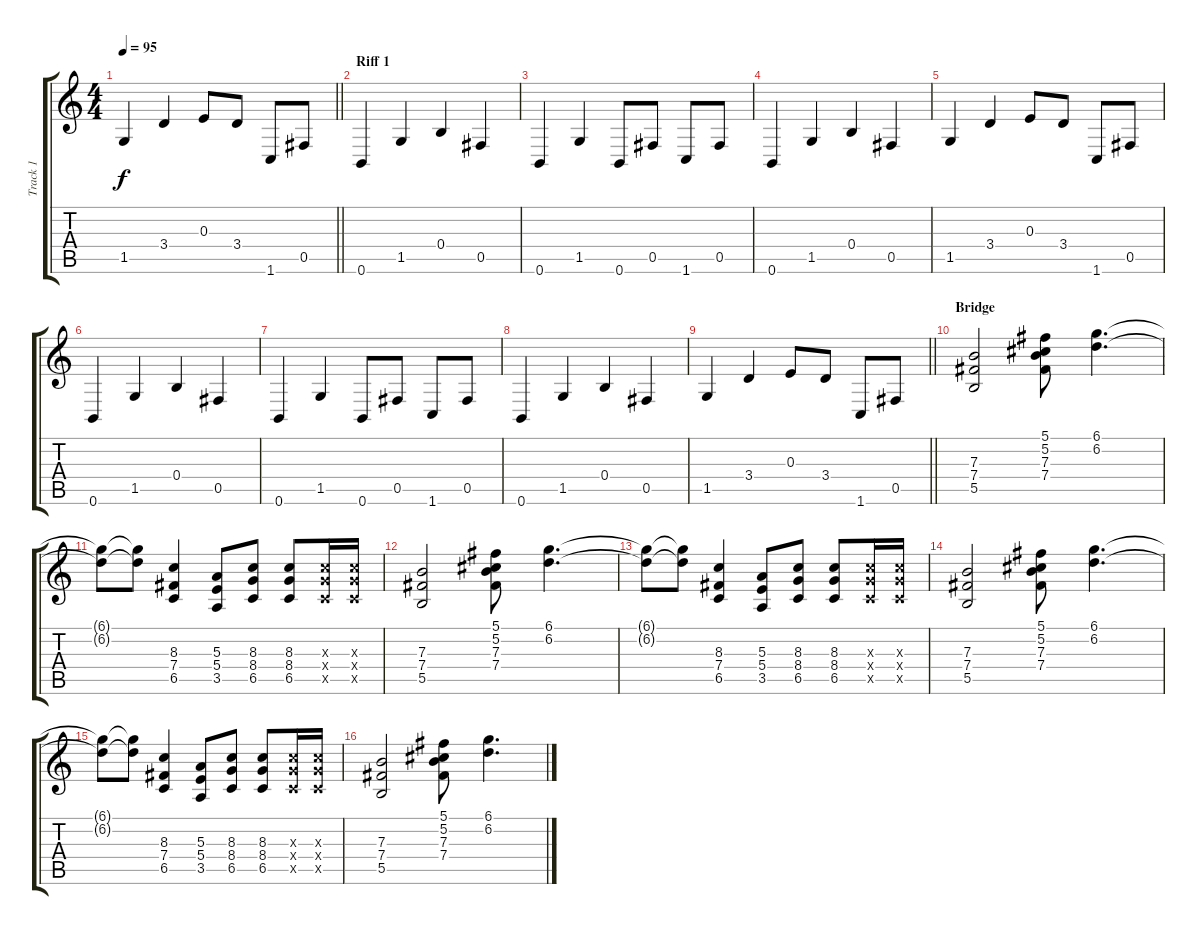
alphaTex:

\track ("Track 1" "Track 1") {instrument overdrivenguitar}
\staff {score tabs}
\tuning (Db4 Ab3 E3 B2 Gb2 B1) {hide}
\ts (4 4)
\tempo 95
\clef g2
\barLineRight lightlight
\ks c
1.5.4{dy f} 3.4.4 0.3.8 3.4.8 1.6.8 0.5.8 |
\section ("" "Riff 1")
0.6.4 1.5.4 0.4.4 0.5.4 |
0.6.4 1.5.4 0.6.8 0.5.8 1.6.8 0.5.8 |
0.6.4 1.5.4 0.4.4 0.5.4 |
1.5.4 3.4.4 0.3.8 3.4.8 1.6.8 0.5.8 |
0.6.4 1.5.4 0.4.4 0.5.4 |
0.6.4 1.5.4 0.6.8 0.5.8 1.6.8 0.5.8 |
0.6.4 1.5.4 0.4.4 0.5.4 |
\barLineRight lightlight
1.5.4 3.4.4 0.3.8 3.4.8 1.6.8 0.5.8 |
\section ("" "Bridge")
(7.3 7.4 5.5).2 (5.1 5.2 7.3 7.4).8 (6.1 6.2).4{d} |
(6.1{t} 6.2{t}).8 (6.1{t} 6.2{t}).8 (8.3 7.4 6.5).4 (5.3 5.4 3.5).8 (8.3 8.4 6.5).8 (8.3 8.4 6.5).8 (8.3{x} 8.4{x} 6.5{x}).16 (8.3{x} 8.4{x} 6.5{x}).16 |
(7.3 7.4 5.5).2 (5.1 5.2 7.3 7.4).8 (6.1 6.2).4{d} |
(6.1{t} 6.2{t}).8 (6.1{t} 6.2{t}).8 (8.3 7.4 6.5).4 (5.3 5.4 3.5).8 (8.3 8.4 6.5).8 (8.3 8.4 6.5).8 (8.3{x} 8.4{x} 6.5{x}).16 (8.3{x} 8.4{x} 6.5{x}).16 |
(7.3 7.4 5.5).2 (5.1 5.2 7.3 7.4).8 (6.1 6.2).4{d} |
(6.1{t} 6.2{t}).8 (6.1{t} 6.2{t}).8 (8.3 7.4 6.5).4 (5.3 5.4 3.5).8 (8.3 8.4 6.5).8 (8.3 8.4 6.5).8 (8.3{x} 8.4{x} 6.5{x}).16 (8.3{x} 8.4{x} 6.5{x}).16 |
(7.3 7.4 5.5).2 (5.1 5.2 7.3 7.4).8 (6.1 6.2).4{d}
